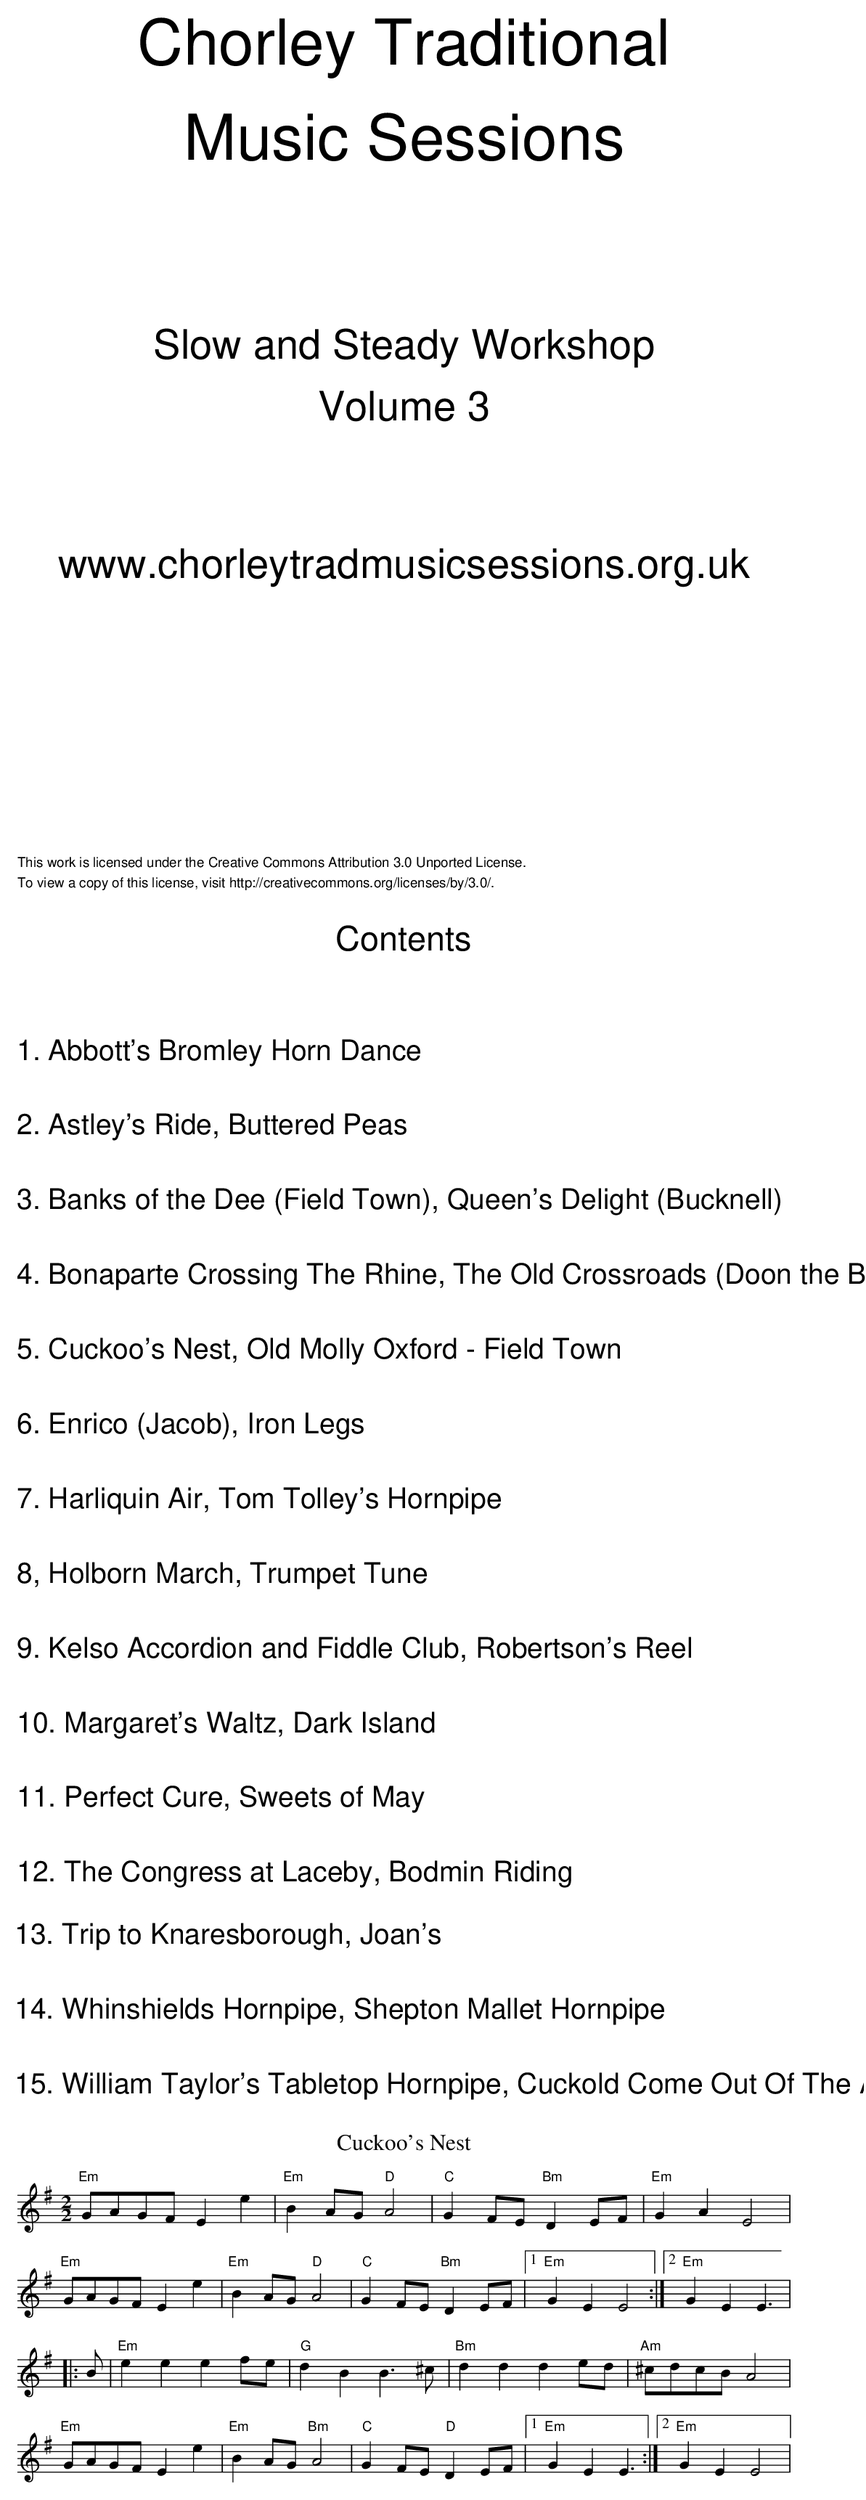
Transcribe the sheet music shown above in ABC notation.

X:1
T:Cuckoo's Nest
M:2/2
L:1/8
K:Em
"Em"GAGF E2 e2|"Em"B2 AG "D"A4|"C"G2FE "Bm"D2EF|"Em"G2A2 E4|
"Em"GAGF E2 e2|"Em"B2 AG "D"A4|"C"G2FE "Bm"D2EF|1"Em"G2E2 E4:|2"Em"G2E2 E3|
|:B|"Em"e2 e2 e2 fe|"G"d2 B2 B3 ^c|"Bm"d2 d2 d2 ed|"Am"^cdcB A4|
"Em"GAGF E2 e2|"Em"B2AG "Bm"A4|"C"G2FE "D"D2EF|1"Em"G2E2 E3:|2"Em"G2E2 E4|
